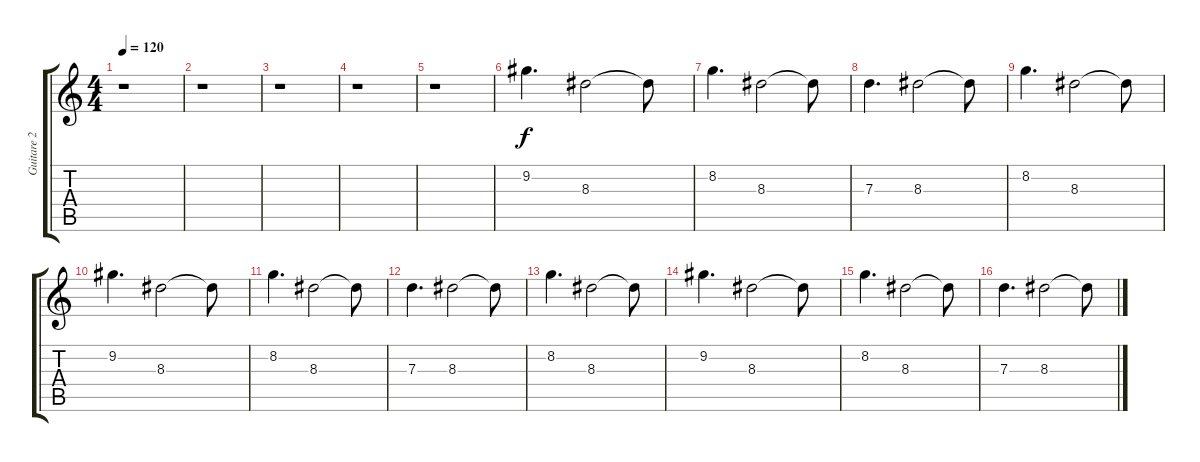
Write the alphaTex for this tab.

\track ("Guitare 2 - Tom" "Guitare 2 ") {instrument distortionguitar}
\staff {score tabs}
\tuning (E4 B3 G3 D3 A2 E2) {hide}
\ts (4 4)
\tempo 120
\clef g2
\ks c
r.1{dy f} |
r.1 |
r.1 |
r.1 |
r.1 |
9.2.4{d volume 11} 8.3.2 8.3{t}.8 |
8.2.4{d} 8.3.2 8.3{t}.8 |
7.3.4{d} 8.3.2 8.3{t}.8 |
8.2.4{d} 8.3.2 8.3{t}.8 |
9.2.4{d} 8.3.2 8.3{t}.8 |
8.2.4{d} 8.3.2 8.3{t}.8 |
7.3.4{d} 8.3.2 8.3{t}.8 |
8.2.4{d} 8.3.2 8.3{t}.8 |
9.2.4{d} 8.3.2 8.3{t}.8 |
8.2.4{d} 8.3.2 8.3{t}.8 |
7.3.4{d} 8.3.2 8.3{t}.8
